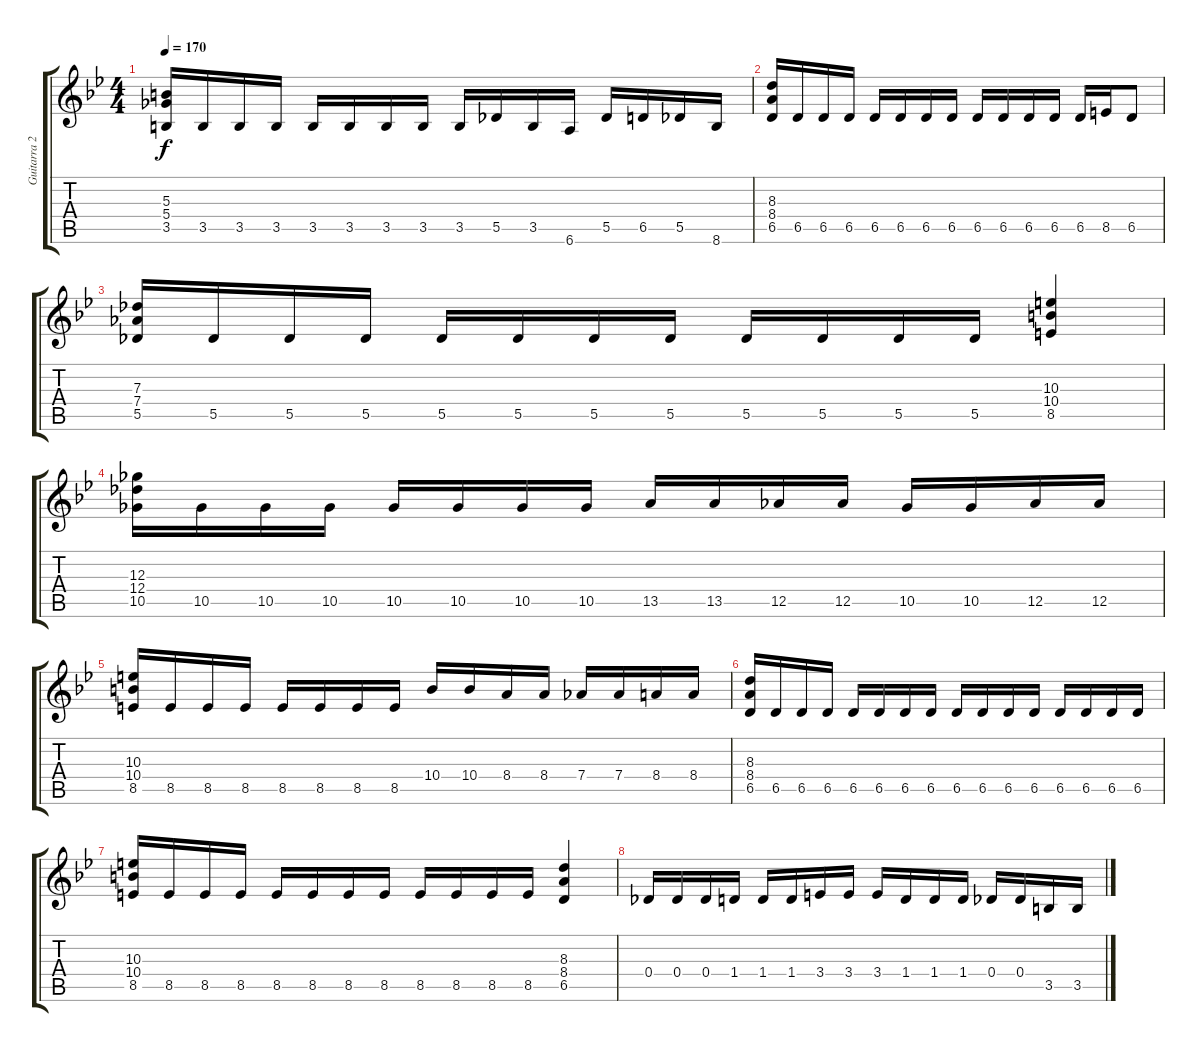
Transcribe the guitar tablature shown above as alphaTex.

\track ("Guitarra 2" "Guitarra 2") {instrument overdrivenguitar}
\staff {score tabs}
\tuning (Eb4 Bb3 Gb3 Db3 Ab2 Eb2) {hide}
\ts (4 4)
\tempo 170
\clef g2
\ks gminor
(5.3 5.4 3.5).16{dy f} 3.5.16 3.5.16 3.5.16 3.5.16 3.5.16 3.5.16 3.5.16 3.5.16 5.5.16 3.5.16 6.6.16 5.5.16 6.5.16 5.5.16 8.6.16 |
(8.3 8.4 6.5).16 6.5.16 6.5.16 6.5.16 6.5.16 6.5.16 6.5.16 6.5.16 6.5.16 6.5.16 6.5.16 6.5.16 6.5.16 8.5.16 6.5.8 |
(7.3 7.4 5.5).16 5.5.16 5.5.16 5.5.16 5.5.16 5.5.16 5.5.16 5.5.16 5.5.16 5.5.16 5.5.16 5.5.16 (10.3 10.4 8.5).4 |
(12.3 12.4 10.5).16 10.5.16 10.5.16 10.5.16 10.5.16 10.5.16 10.5.16 10.5.16 13.5.16 13.5.16 12.5.16 12.5.16 10.5.16 10.5.16 12.5.16 12.5.16 |
(10.3 10.4 8.5).16 8.5.16 8.5.16 8.5.16 8.5.16 8.5.16 8.5.16 8.5.16 10.4.16 10.4.16 8.4.16 8.4.16 7.4.16 7.4.16 8.4.16 8.4.16 |
(8.3 8.4 6.5).16 6.5.16 6.5.16 6.5.16 6.5.16 6.5.16 6.5.16 6.5.16 6.5.16 6.5.16 6.5.16 6.5.16 6.5.16 6.5.16 6.5.16 6.5.16 |
(10.3 10.4 8.5).16 8.5.16 8.5.16 8.5.16 8.5.16 8.5.16 8.5.16 8.5.16 8.5.16 8.5.16 8.5.16 8.5.16 (8.3 8.4 6.5).4 |
0.4.16 0.4.16 0.4.16 1.4.16 1.4.16 1.4.16 3.4.16 3.4.16 3.4.16 1.4.16 1.4.16 1.4.16 0.4.16 0.4.16 3.5.16 3.5.16
